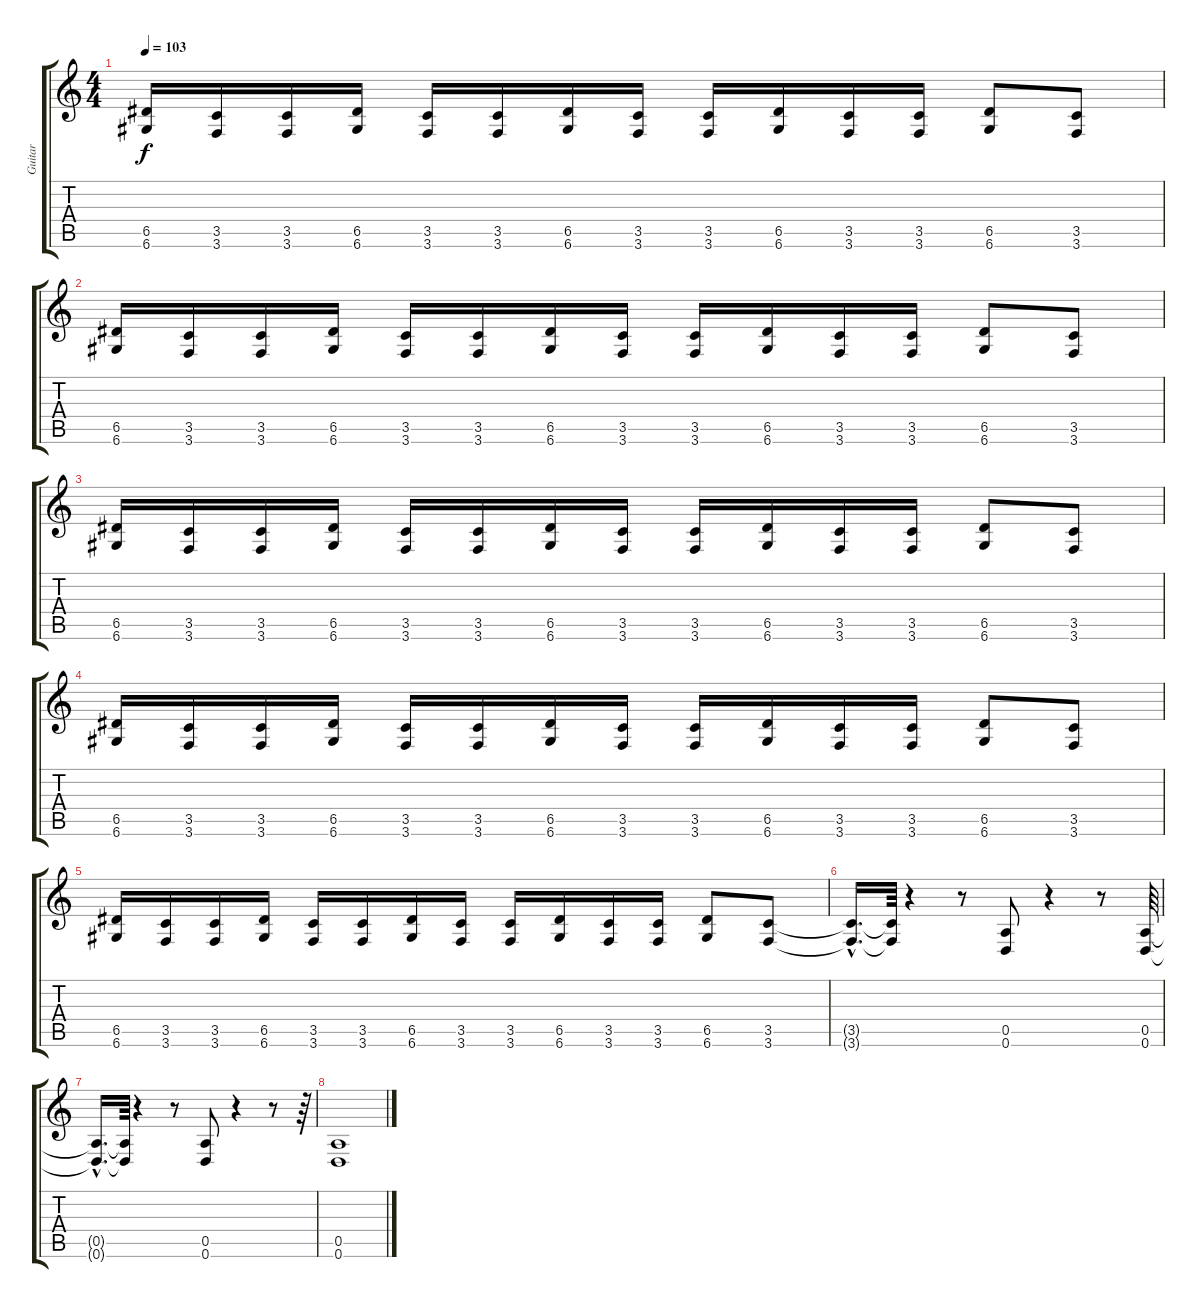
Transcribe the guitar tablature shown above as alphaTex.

\track ("Guitar" "Guitar") {instrument distortionguitar}
\staff {score tabs}
\tuning (E4 B3 G3 D3 A2 D2) {hide}
\ts (4 4)
\tempo 103
\clef g2
\ks c
(6.5 6.6).16{dy f} (3.5 3.6).16 (3.5 3.6).16 (6.5 6.6).16 (3.5 3.6).16 (3.5 3.6).16 (6.5 6.6).16 (3.5 3.6).16 (3.5 3.6).16 (6.5 6.6).16 (3.5 3.6).16 (3.5 3.6).16 (6.5 6.6).8 (3.5 3.6).8 |
(6.5 6.6).16 (3.5 3.6).16 (3.5 3.6).16 (6.5 6.6).16 (3.5 3.6).16 (3.5 3.6).16 (6.5 6.6).16 (3.5 3.6).16 (3.5 3.6).16 (6.5 6.6).16 (3.5 3.6).16 (3.5 3.6).16 (6.5 6.6).8 (3.5 3.6).8 |
(6.5 6.6).16 (3.5 3.6).16 (3.5 3.6).16 (6.5 6.6).16 (3.5 3.6).16 (3.5 3.6).16 (6.5 6.6).16 (3.5 3.6).16 (3.5 3.6).16 (6.5 6.6).16 (3.5 3.6).16 (3.5 3.6).16 (6.5 6.6).8 (3.5 3.6).8 |
(6.5 6.6).16 (3.5 3.6).16 (3.5 3.6).16 (6.5 6.6).16 (3.5 3.6).16 (3.5 3.6).16 (6.5 6.6).16 (3.5 3.6).16 (3.5 3.6).16 (6.5 6.6).16 (3.5 3.6).16 (3.5 3.6).16 (6.5 6.6).8 (3.5 3.6).8 |
(6.5 6.6).16 (3.5 3.6).16 (3.5 3.6).16 (6.5 6.6).16 (3.5 3.6).16 (3.5 3.6).16 (6.5 6.6).16 (3.5 3.6).16 (3.5 3.6).16 (6.5 6.6).16 (3.5 3.6).16 (3.5 3.6).16 (6.5 6.6).8 (3.5 3.6).8 |
(3.5{hac t} 3.6{hac t}).16{d} (3.5{t} 3.6{t}).64 r.4 r.8 (0.5 0.6).8 r.4 r.8 (0.5 0.6).64 |
(0.5{hac t} 0.6{hac t}).16{d} (0.5{t} 0.6{t}).64 r.4 r.8 (0.5 0.6).8 r.4 r.8 r.64 |
(0.5 0.6).1
